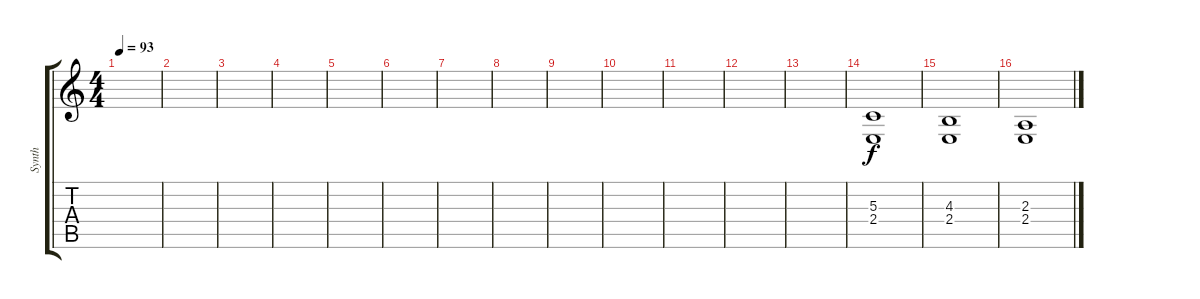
\track ("Synth" "Synth") {instrument pad2warm}
\staff {score tabs}
\tuning (E4 B3 G3 D3 A2 E2) {hide}
\ts (4 4)
\tempo 93
\clef g2
\ks c
|
|
|
|
|
|
|
|
|
|
|
|
|
(5.3 2.4).1 |
(4.3 2.4).1 |
(2.3 2.4).1
